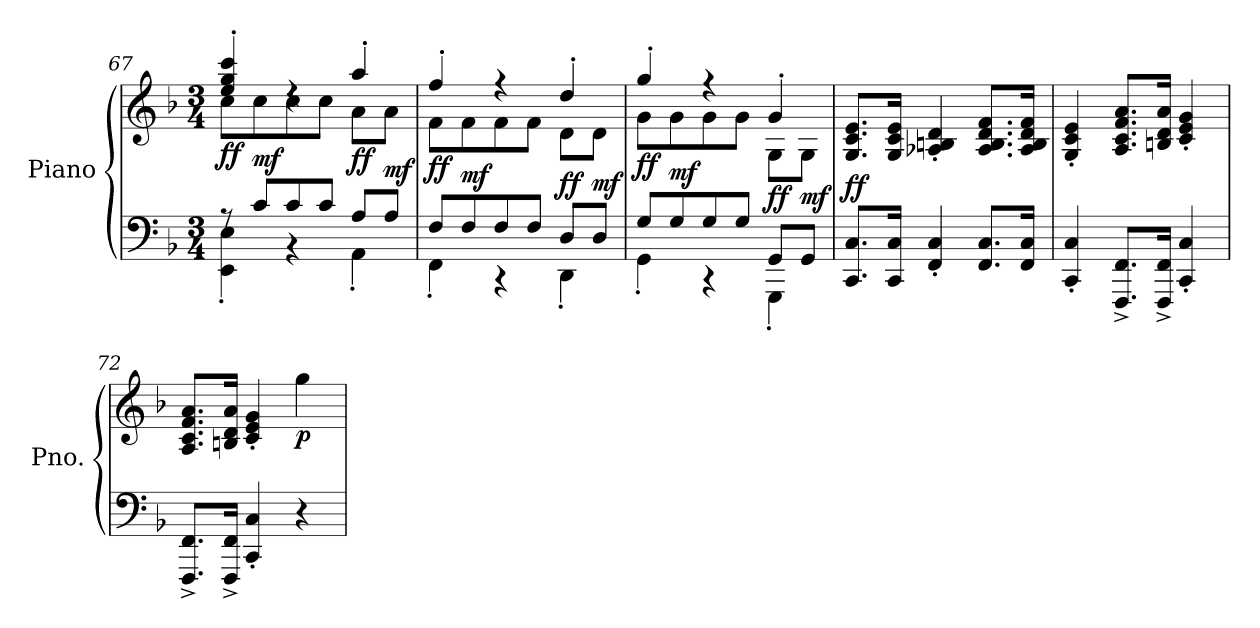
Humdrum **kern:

**kern	**kern	**dynam
*part1	*part1	*part1
*staff2	*staff1	*staff1/2
*I"Piano	*	*
*I'Pno.	*	*
*clefF4	*clefG2	*
*k[b-]	*k[b-]	*
*M3/4	*M3/4	*
=67	=67	=67
*^	*^	*
!	!	!	!	!LO:DY:b
8rA	4EE\' 4E\'	4ee/' 4gg/' 4ccc/'	8cc\L	ff
!	!	!	!	!LO:DY:a=2
8c/L	.	.	8cc\	mf
8c/	4r	4rdd	8cc\	.
8c/J	.	.	8cc\J	.
!	!	!	!	!LO:DY:b
8A/L	4AA'\	4aa'/	8a\L	ff
!	!	!	!	!LO:DY:a=2
8A/J	.	.	8a\J	mf
=68	=68	=68	=68	=68
!	!	!	!	!LO:DY:b
8F/L	4FF'\	4ff'/	8f\L	ff
!	!	!	!	!LO:DY:a=2
8F/	.	.	8f\	mf
8F/	4r	4r	8f\	.
8F/J	.	.	8f\J	.
!	!	!	!	!LO:DY:a=2
8D/L	4DD'\	4dd'/	8d\L	ff
!	!	!	!	!LO:DY:a=2
8D/J	.	.	8d\J	mf
=69	=69	=69	=69	=69
!	!	!	!	!LO:DY:b
8G/L	4GG'\	4gg'/	8g\L	ff
!	!	!	!	!LO:DY:a=2
8G/	.	.	8g\	mf
8G/	4r	4r	8g\	.
8G/J	.	.	8g\J	.
!	!	!	!	!LO:DY:a=2
8GG/L	4GGG'\	4g'/	8G\L	ff
!	!	!	!	!LO:DY:a=2
8GG/J	.	.	8G\J	mf
*v	*v	*	*	*
!!LO:LB:g=z
=70	=70	=70	=70
!	!	!	!LO:DY:a=2
*	*v	*v	*
8.CC/ 8.C/L	8.G/ 8.c/ 8.e/L	ff
16CC/ 16C/Jk	16G/ 16c/ 16e/Jk	.
4FF/' 4C/'	4A-X/' 4Bn/' 4d/'	.
8.FF/ 8.C/L	8.A-/ 8.B/ 8.d/ 8.f/L	.
16FF/ 16C/Jk	16A-/ 16B/ 16d/ 16f/Jk	.
=71	=71	=71
4CC/' 4C/'	4G/' 4c/' 4e/'	.
8.FFF/^ 8.FF/^L	8.A/ 8.c/ 8.f/ 8.a/L	.
16FFF/^ 16FF/^Jk	16Bn/ 16d/ 16a/Jk	.
4CC/' 4C/'	4c/' 4e/' 4g/'	.
=72	=72	=72
8.FFF/^ 8.FF/^L	8.A/ 8.c/ 8.f/ 8.a/L	.
16FFF/^ 16FF/^Jk	16Bn/ 16d/ 16a/Jk	.
4CC/' 4C/'	4c/' 4e/' 4g/'	.
!	!	!LO:DY:b
4r	4gg\	p
=	=	=
*-	*-	*-
